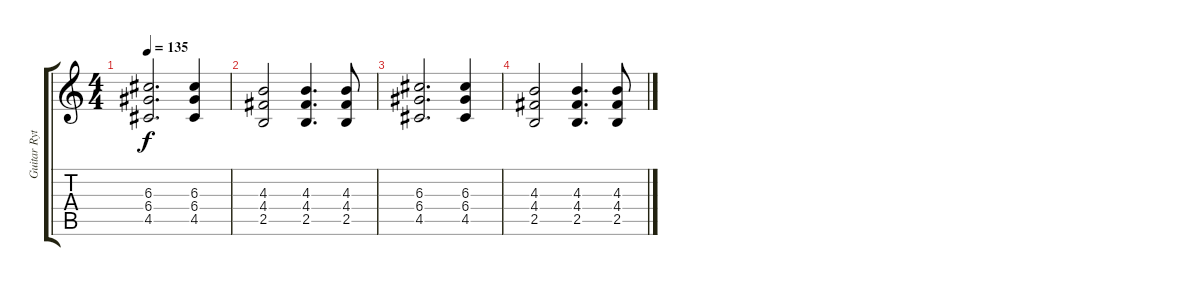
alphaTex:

\track ("Guitar Rythm" "Guitar Ryt") {instrument acousticguitarsteel}
\staff {score tabs}
\tuning (E4 B3 G3 D3 A2 E2) {hide}
\ts (4 4)
\tempo 135
\clef g2
\ks c
(6.3 6.4 4.5).2{d dy f} (6.3 6.4 4.5).4 |
(4.3 4.4 2.5).2 (4.3 4.4 2.5).4{d} (4.3 4.4 2.5).8 |
(6.3 6.4 4.5).2{d} (6.3 6.4 4.5).4 |
(4.3 4.4 2.5).2 (4.3 4.4 2.5).4{d} (4.3 4.4 2.5).8
